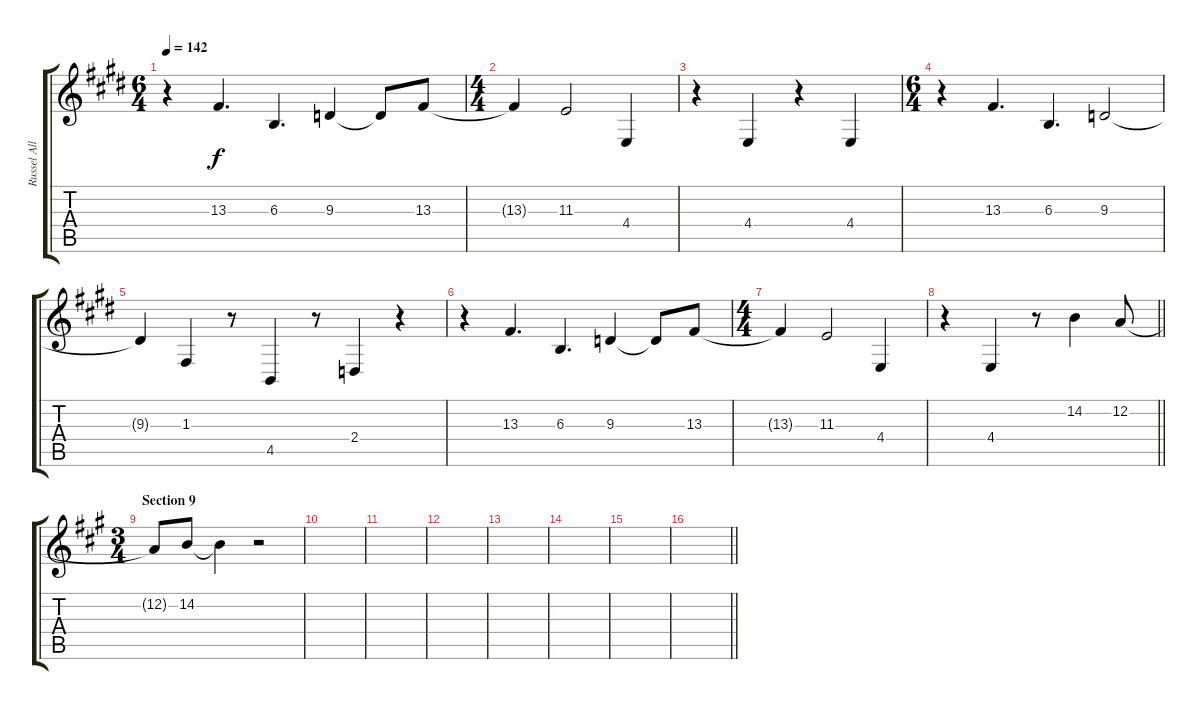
\track ("Russel Allen (vocal)" "Russel All") {instrument tenorsax}
\staff {score tabs}
\tuning (D4 A3 F3 C3 G2 D2) {hide}
\ts (6 4)
\tempo 142
\clef g2
\ks c#minor
r.4{dy f} 13.3.4{d} 6.3.4{d} 9.3.4 9.3{t}.8 13.3.8 |
\ts (4 4)
13.3{t}.4 11.3.2 4.4.4 |
r.4 4.4.4 r.4 4.4.4 |
\ts (6 4)
r.4 13.3.4{d} 6.3.4{d} 9.3.2 |
9.3{t}.4 1.3.4 r.8 4.5.4 r.8 2.4.4 r.4 |
r.4 13.3.4{d} 6.3.4{d} 9.3.4 9.3{t}.8 13.3.8 |
\ts (4 4)
13.3{t}.4 11.3.2 4.4.4 |
\barLineRight lightlight
r.4 4.4.4 r.8 14.2.4 12.2.8 |
\ts (3 4)
\section ("" "Section 9")
\ks f#minor
12.2{t}.8 14.2.8 14.2{t}.4 r.2 |
|
|
|
|
|
|
\barLineRight lightlight
